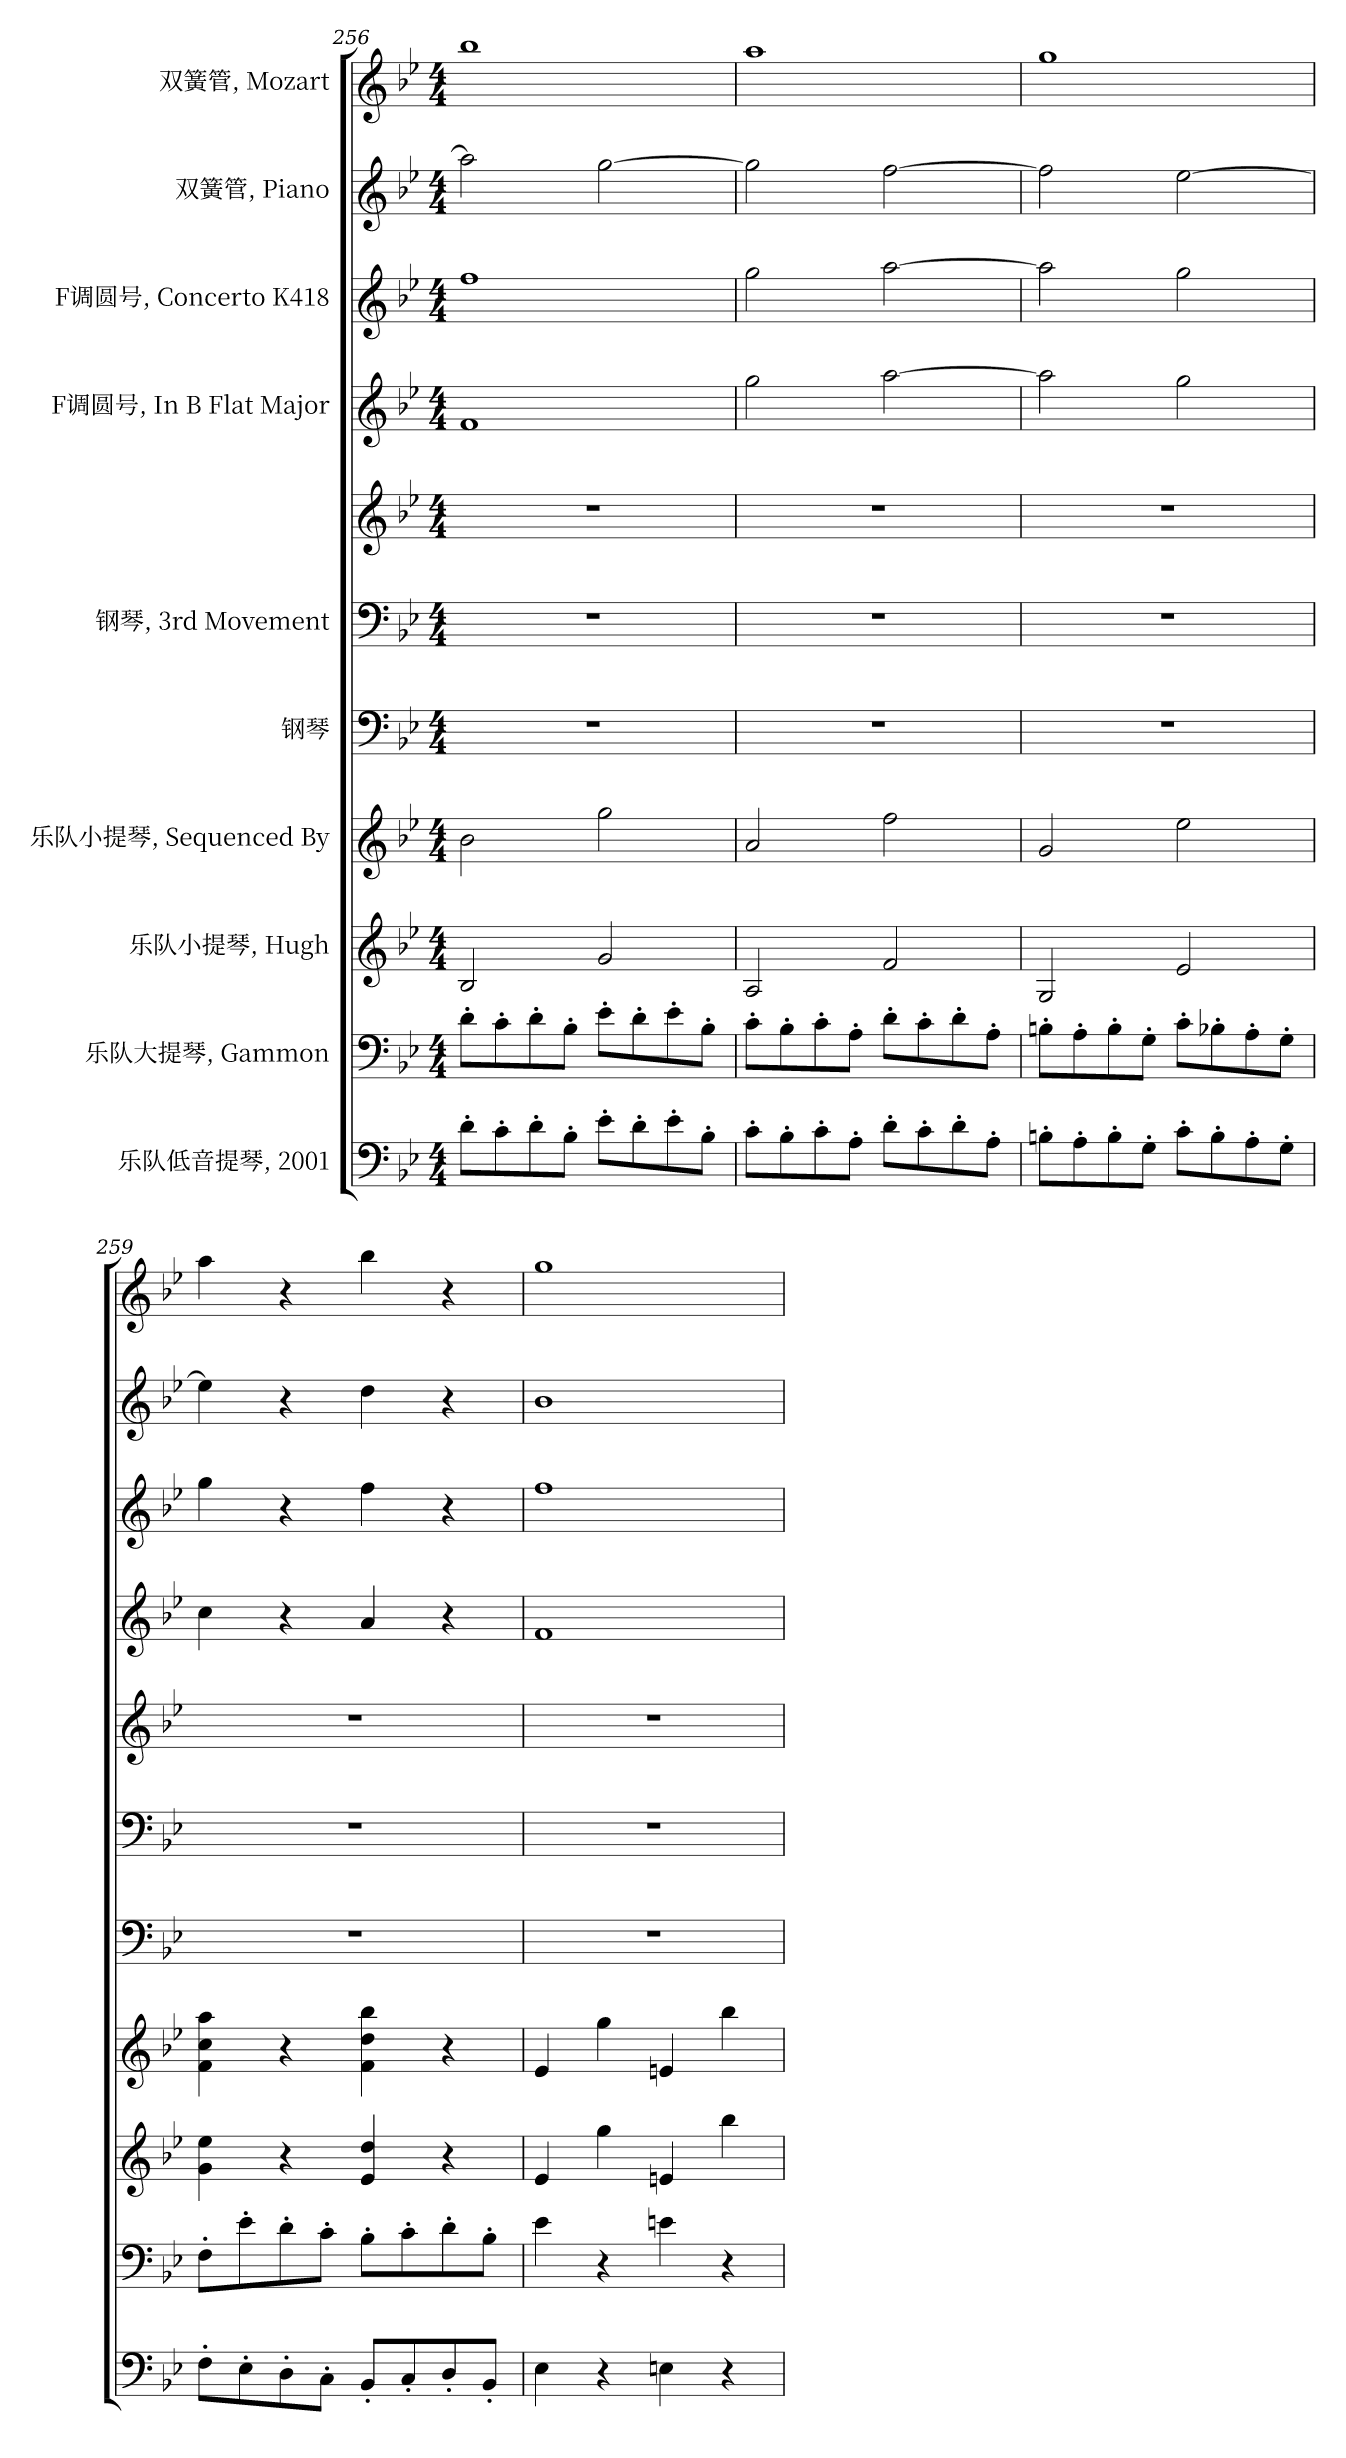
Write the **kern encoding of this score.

**kern	**kern	**kern	**kern	**kern	**kern	**kern	**kern	**kern	**kern	**kern
*part10	*part9	*part8	*part7	*part6	*part5	*part5	*part4	*part3	*part2	*part1
*staff11	*staff10	*staff9	*staff8	*staff7	*staff6	*staff5	*staff4	*staff3	*staff2	*staff1
*I"乐队低音提琴, 2001	*I"乐队大提琴, Gammon	*I"乐队小提琴,  Hugh	*I"乐队小提琴, Sequenced By	*I"钢琴	*I"钢琴, 3rd Movement	*	*I"F调圆号, In B Flat Major	*I"F调圆号, Concerto K418	*I"双簧管,  Piano	*I"双簧管,  Mozart
!!LO:PB:g=z
*clefF4	*clefF4	*clefG2	*clefG2	*clefF4	*clefF4	*clefG2	*clefG2	*clefG2	*clefG2	*clefG2
*ITrd7c12	*	*	*	*	*	*	*ITrd4c7	*ITrd4c7	*	*
*k[b-e-]	*k[b-e-]	*k[b-e-]	*k[b-e-]	*k[b-e-]	*k[b-e-]	*k[b-e-]	*k[b-e-a-]	*k[b-e-a-]	*k[b-e-]	*k[b-e-]
*M4/4	*M4/4	*M4/4	*M4/4	*M4/4	*M4/4	*M4/4	*M4/4	*M4/4	*M4/4	*M4/4
=256	=256	=256	=256	=256	=256	=256	=256	=256	=256	=256
8D'\L	8d'\L	2B-/	2b-\	1r	1r	1r	1B-	1b-	2aa\]	1bb-
8C'\	8c'\	.	.	.	.	.	.	.	.	.
8D'\	8d'\	.	.	.	.	.	.	.	.	.
8BB-'\J	8B-'\J	.	.	.	.	.	.	.	.	.
8E-'\L	8e-'\L	2g/	2gg\	.	.	.	.	.	[2gg\	.
8D'\	8d'\	.	.	.	.	.	.	.	.	.
8E-'\	8e-'\	.	.	.	.	.	.	.	.	.
8BB-'\J	8B-'\J	.	.	.	.	.	.	.	.	.
=257	=257	=257	=257	=257	=257	=257	=257	=257	=257	=257
8C'\L	8c'\L	2A/	2a/	1r	1r	1r	2cc\	2cc\	2gg\]	1aa
8BB-'\	8B-'\	.	.	.	.	.	.	.	.	.
8C'\	8c'\	.	.	.	.	.	.	.	.	.
8AA'\J	8A'\J	.	.	.	.	.	.	.	.	.
8D'\L	8d'\L	2f/	2ff\	.	.	.	[2dd\	[2dd\	[2ff\	.
8C'\	8c'\	.	.	.	.	.	.	.	.	.
8D'\	8d'\	.	.	.	.	.	.	.	.	.
8AA'\J	8A'\J	.	.	.	.	.	.	.	.	.
=258	=258	=258	=258	=258	=258	=258	=258	=258	=258	=258
8BBn'\L	8Bn'\L	2G/	2g/	1r	1r	1r	2dd\]	2dd\]	2ff\]	1gg
8AA'\	8A'\	.	.	.	.	.	.	.	.	.
8BB'\	8B'\	.	.	.	.	.	.	.	.	.
8GG'\J	8G'\J	.	.	.	.	.	.	.	.	.
8C'\L	8c'\L	2e-/	2ee-\	.	.	.	2cc\	2cc\	[2ee-\	.
8BB'\	8B-X'\	.	.	.	.	.	.	.	.	.
8AA'\	8A'\	.	.	.	.	.	.	.	.	.
8GG'\J	8G'\J	.	.	.	.	.	.	.	.	.
=259	=259	=259	=259	=259	=259	=259	=259	=259	=259	=259
8FF'\L	8F'\L	4g\ 4ee-\	4f\ 4cc\ 4aa\	1r	1r	1r	4f\	4cc\	4ee-\]	4aa\
8EE-'\	8e-'\	.	.	.	.	.	.	.	.	.
8DD'\	8d'\	4r	4r	.	.	.	4r	4r	4r	4r
8CC'\J	8c'\J	.	.	.	.	.	.	.	.	.
8BBB-'/L	8B-'\L	4e-/ 4dd/	4f\ 4dd\ 4bb-\	.	.	.	4d/	4b-\	4dd\	4bb-\
8CC'/	8c'\	.	.	.	.	.	.	.	.	.
8DD'/	8d'\	4r	4r	.	.	.	4r	4r	4r	4r
8BBB-'/J	8B-'\J	.	.	.	.	.	.	.	.	.
!!LO:PB:g=z
=260	=260	=260	=260	=260	=260	=260	=260	=260	=260	=260
4EE-\	4e-\	4e-/	4e-/	1r	1r	1r	1B-	1b-	1b-	1gg
4r	4r	4gg\	4gg\	.	.	.	.	.	.	.
4EEn\	4en\	4en/	4en/	.	.	.	.	.	.	.
4r	4r	4bb-\	4bb-\	.	.	.	.	.	.	.
=	=	=	=	=	=	=	=	=	=	=
*-	*-	*-	*-	*-	*-	*-	*-	*-	*-	*-
